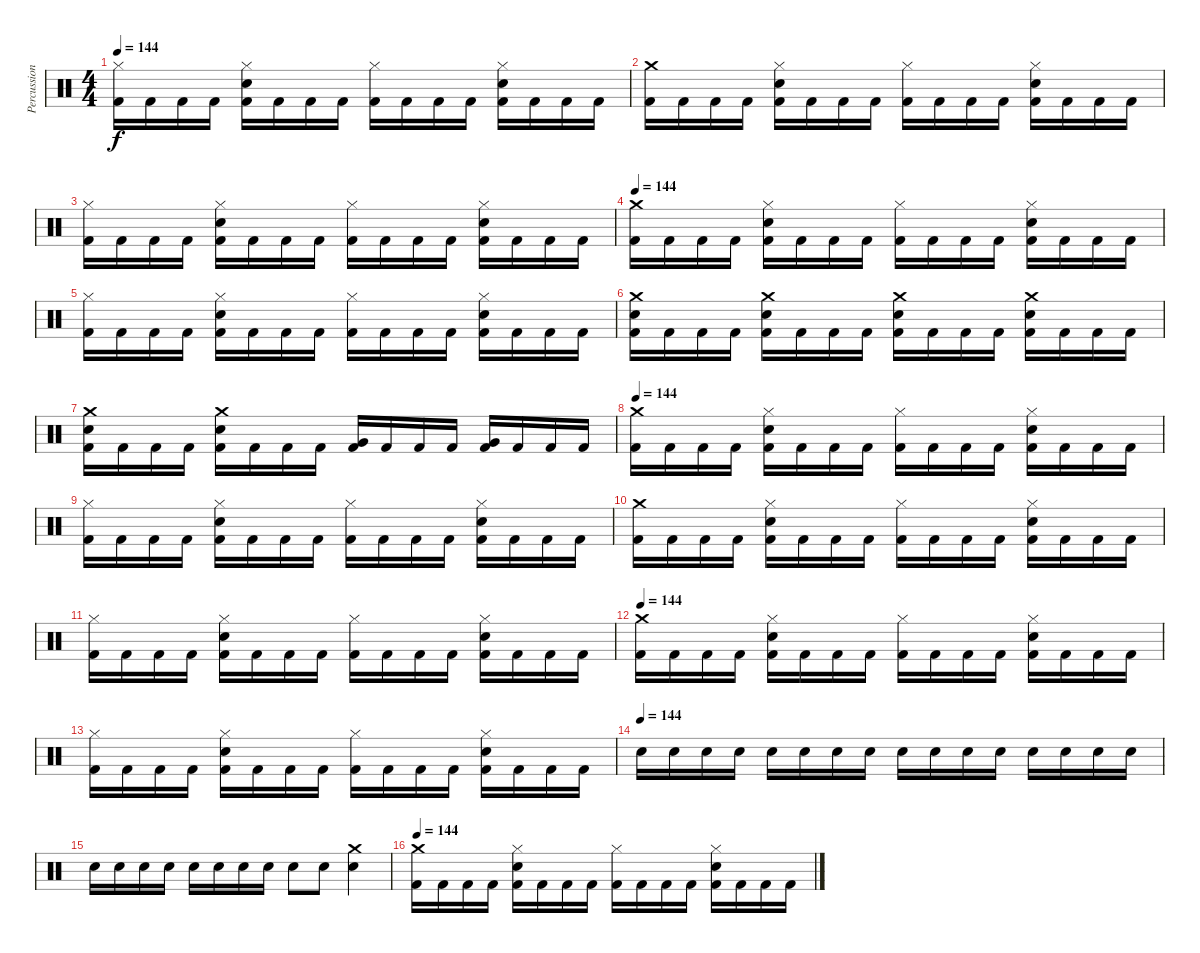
\track ("Percussion" "Percussion") {instrument percussion}
\staff {score}
\articulation defaults
\ts (4 4)
\tempo 144
\clef neutral
\ks c
("Hi-Hat (closed)" "Kick (hit) 2").16{dy f} "Kick (hit) 2".16 "Kick (hit) 2".16 "Kick (hit) 2".16 ("Hi-Hat (closed)" "Snare (hit) 2" "Kick (hit) 2").16 "Kick (hit) 2".16 "Kick (hit) 2".16 "Kick (hit) 2".16 ("Hi-Hat (closed)" "Kick (hit) 2").16 "Kick (hit) 2".16 "Kick (hit) 2".16 "Kick (hit) 2".16 ("Hi-Hat (closed)" "Snare (hit) 2" "Kick (hit) 2").16 "Kick (hit) 2".16 "Kick (hit) 2".16 "Kick (hit) 2".16 |
("Crash medium (hit)" "Kick (hit) 2").16 "Kick (hit) 2".16 "Kick (hit) 2".16 "Kick (hit) 2".16 ("Hi-Hat (closed)" "Snare (hit) 2" "Kick (hit) 2").16 "Kick (hit) 2".16 "Kick (hit) 2".16 "Kick (hit) 2".16 ("Hi-Hat (closed)" "Kick (hit) 2").16 "Kick (hit) 2".16 "Kick (hit) 2".16 "Kick (hit) 2".16 ("Hi-Hat (closed)" "Snare (hit) 2" "Kick (hit) 2").16 "Kick (hit) 2".16 "Kick (hit) 2".16 "Kick (hit) 2".16 |
("Hi-Hat (closed)" "Kick (hit) 2").16 "Kick (hit) 2".16 "Kick (hit) 2".16 "Kick (hit) 2".16 ("Hi-Hat (closed)" "Snare (hit) 2" "Kick (hit) 2").16 "Kick (hit) 2".16 "Kick (hit) 2".16 "Kick (hit) 2".16 ("Hi-Hat (closed)" "Kick (hit) 2").16 "Kick (hit) 2".16 "Kick (hit) 2".16 "Kick (hit) 2".16 ("Hi-Hat (closed)" "Snare (hit) 2" "Kick (hit) 2").16 "Kick (hit) 2".16 "Kick (hit) 2".16 "Kick (hit) 2".16 |
\tempo 144
("Crash medium (hit)" "Kick (hit) 2").16 "Kick (hit) 2".16 "Kick (hit) 2".16 "Kick (hit) 2".16 ("Hi-Hat (closed)" "Snare (hit) 2" "Kick (hit) 2").16 "Kick (hit) 2".16 "Kick (hit) 2".16 "Kick (hit) 2".16 ("Hi-Hat (closed)" "Kick (hit) 2").16 "Kick (hit) 2".16 "Kick (hit) 2".16 "Kick (hit) 2".16 ("Hi-Hat (closed)" "Snare (hit) 2" "Kick (hit) 2").16 "Kick (hit) 2".16 "Kick (hit) 2".16 "Kick (hit) 2".16 |
("Hi-Hat (closed)" "Kick (hit) 2").16 "Kick (hit) 2".16 "Kick (hit) 2".16 "Kick (hit) 2".16 ("Hi-Hat (closed)" "Snare (hit) 2" "Kick (hit) 2").16 "Kick (hit) 2".16 "Kick (hit) 2".16 "Kick (hit) 2".16 ("Hi-Hat (closed)" "Kick (hit) 2").16 "Kick (hit) 2".16 "Kick (hit) 2".16 "Kick (hit) 2".16 ("Hi-Hat (closed)" "Snare (hit) 2" "Kick (hit) 2").16 "Kick (hit) 2".16 "Kick (hit) 2".16 "Kick (hit) 2".16 |
("Crash medium (hit)" "Snare (hit) 2" "Kick (hit) 2").16 "Kick (hit) 2".16 "Kick (hit) 2".16 "Kick (hit) 2".16 ("Crash medium (hit)" "Snare (hit) 2" "Kick (hit) 2").16 "Kick (hit) 2".16 "Kick (hit) 2".16 "Kick (hit) 2".16 ("Crash medium (hit)" "Snare (hit) 2" "Kick (hit) 2").16 "Kick (hit) 2".16 "Kick (hit) 2".16 "Kick (hit) 2".16 ("Crash medium (hit)" "Snare (hit) 2" "Kick (hit) 2").16 "Kick (hit) 2".16 "Kick (hit) 2".16 "Kick (hit) 2".16 |
("Crash medium (hit)" "Snare (hit) 2" "Kick (hit) 2").16 "Kick (hit) 2".16 "Kick (hit) 2".16 "Kick (hit) 2".16 ("Crash medium (hit)" "Snare (hit) 2" "Kick (hit) 2").16 "Kick (hit) 2".16 "Kick (hit) 2".16 "Kick (hit) 2".16 ("Very Low Tom (hit)" "Kick (hit) 2").16 "Kick (hit) 2".16 "Kick (hit) 2".16 "Kick (hit) 2".16 ("Very Low Tom (hit)" "Kick (hit) 2").16 "Kick (hit) 2".16 "Kick (hit) 2".16 "Kick (hit) 2".16 |
\tempo 144
("Crash medium (hit)" "Kick (hit) 2").16 "Kick (hit) 2".16 "Kick (hit) 2".16 "Kick (hit) 2".16 ("Hi-Hat (closed)" "Snare (hit) 2" "Kick (hit) 2").16 "Kick (hit) 2".16 "Kick (hit) 2".16 "Kick (hit) 2".16 ("Hi-Hat (closed)" "Kick (hit) 2").16 "Kick (hit) 2".16 "Kick (hit) 2".16 "Kick (hit) 2".16 ("Hi-Hat (closed)" "Snare (hit) 2" "Kick (hit) 2").16 "Kick (hit) 2".16 "Kick (hit) 2".16 "Kick (hit) 2".16 |
("Hi-Hat (closed)" "Kick (hit) 2").16 "Kick (hit) 2".16 "Kick (hit) 2".16 "Kick (hit) 2".16 ("Hi-Hat (closed)" "Snare (hit) 2" "Kick (hit) 2").16 "Kick (hit) 2".16 "Kick (hit) 2".16 "Kick (hit) 2".16 ("Hi-Hat (closed)" "Kick (hit) 2").16 "Kick (hit) 2".16 "Kick (hit) 2".16 "Kick (hit) 2".16 ("Hi-Hat (closed)" "Snare (hit) 2" "Kick (hit) 2").16 "Kick (hit) 2".16 "Kick (hit) 2".16 "Kick (hit) 2".16 |
("Crash medium (hit)" "Kick (hit) 2").16 "Kick (hit) 2".16 "Kick (hit) 2".16 "Kick (hit) 2".16 ("Hi-Hat (closed)" "Snare (hit) 2" "Kick (hit) 2").16 "Kick (hit) 2".16 "Kick (hit) 2".16 "Kick (hit) 2".16 ("Hi-Hat (closed)" "Kick (hit) 2").16 "Kick (hit) 2".16 "Kick (hit) 2".16 "Kick (hit) 2".16 ("Hi-Hat (closed)" "Snare (hit) 2" "Kick (hit) 2").16 "Kick (hit) 2".16 "Kick (hit) 2".16 "Kick (hit) 2".16 |
("Hi-Hat (closed)" "Kick (hit) 2").16 "Kick (hit) 2".16 "Kick (hit) 2".16 "Kick (hit) 2".16 ("Hi-Hat (closed)" "Snare (hit) 2" "Kick (hit) 2").16 "Kick (hit) 2".16 "Kick (hit) 2".16 "Kick (hit) 2".16 ("Hi-Hat (closed)" "Kick (hit) 2").16 "Kick (hit) 2".16 "Kick (hit) 2".16 "Kick (hit) 2".16 ("Hi-Hat (closed)" "Snare (hit) 2" "Kick (hit) 2").16 "Kick (hit) 2".16 "Kick (hit) 2".16 "Kick (hit) 2".16 |
\tempo 144
("Crash medium (hit)" "Kick (hit) 2").16 "Kick (hit) 2".16 "Kick (hit) 2".16 "Kick (hit) 2".16 ("Hi-Hat (closed)" "Snare (hit) 2" "Kick (hit) 2").16 "Kick (hit) 2".16 "Kick (hit) 2".16 "Kick (hit) 2".16 ("Hi-Hat (closed)" "Kick (hit) 2").16 "Kick (hit) 2".16 "Kick (hit) 2".16 "Kick (hit) 2".16 ("Hi-Hat (closed)" "Snare (hit) 2" "Kick (hit) 2").16 "Kick (hit) 2".16 "Kick (hit) 2".16 "Kick (hit) 2".16 |
("Hi-Hat (closed)" "Kick (hit) 2").16 "Kick (hit) 2".16 "Kick (hit) 2".16 "Kick (hit) 2".16 ("Hi-Hat (closed)" "Snare (hit) 2" "Kick (hit) 2").16 "Kick (hit) 2".16 "Kick (hit) 2".16 "Kick (hit) 2".16 ("Hi-Hat (closed)" "Kick (hit) 2").16 "Kick (hit) 2".16 "Kick (hit) 2".16 "Kick (hit) 2".16 ("Hi-Hat (closed)" "Snare (hit) 2" "Kick (hit) 2").16 "Kick (hit) 2".16 "Kick (hit) 2".16 "Kick (hit) 2".16 |
\tempo (144)
"Snare (hit) 2".16{volume 15} "Snare (hit) 2".16 "Snare (hit) 2".16 "Snare (hit) 2".16 "Snare (hit) 2".16 "Snare (hit) 2".16 "Snare (hit) 2".16 "Snare (hit) 2".16 "Snare (hit) 2".16 "Snare (hit) 2".16 "Snare (hit) 2".16 "Snare (hit) 2".16 "Snare (hit) 2".16 "Snare (hit) 2".16 "Snare (hit) 2".16 "Snare (hit) 2".16 |
"Snare (hit) 2".16{volume 14} "Snare (hit) 2".16 "Snare (hit) 2".16 "Snare (hit) 2".16 "Snare (hit) 2".16 "Snare (hit) 2".16 "Snare (hit) 2".16 "Snare (hit) 2".16 "Snare (hit) 2".8 "Snare (hit) 2".8 ("Crash medium (hit)" "Snare (hit) 2").4 |
\tempo 144
("Crash medium (hit)" "Kick (hit) 2").16{volume 13} "Kick (hit) 2".16 "Kick (hit) 2".16 "Kick (hit) 2".16 ("Hi-Hat (closed)" "Snare (hit) 2" "Kick (hit) 2").16 "Kick (hit) 2".16 "Kick (hit) 2".16 "Kick (hit) 2".16 ("Hi-Hat (closed)" "Kick (hit) 2").16 "Kick (hit) 2".16 "Kick (hit) 2".16 "Kick (hit) 2".16 ("Hi-Hat (closed)" "Snare (hit) 2" "Kick (hit) 2").16 "Kick (hit) 2".16 "Kick (hit) 2".16 "Kick (hit) 2".16
